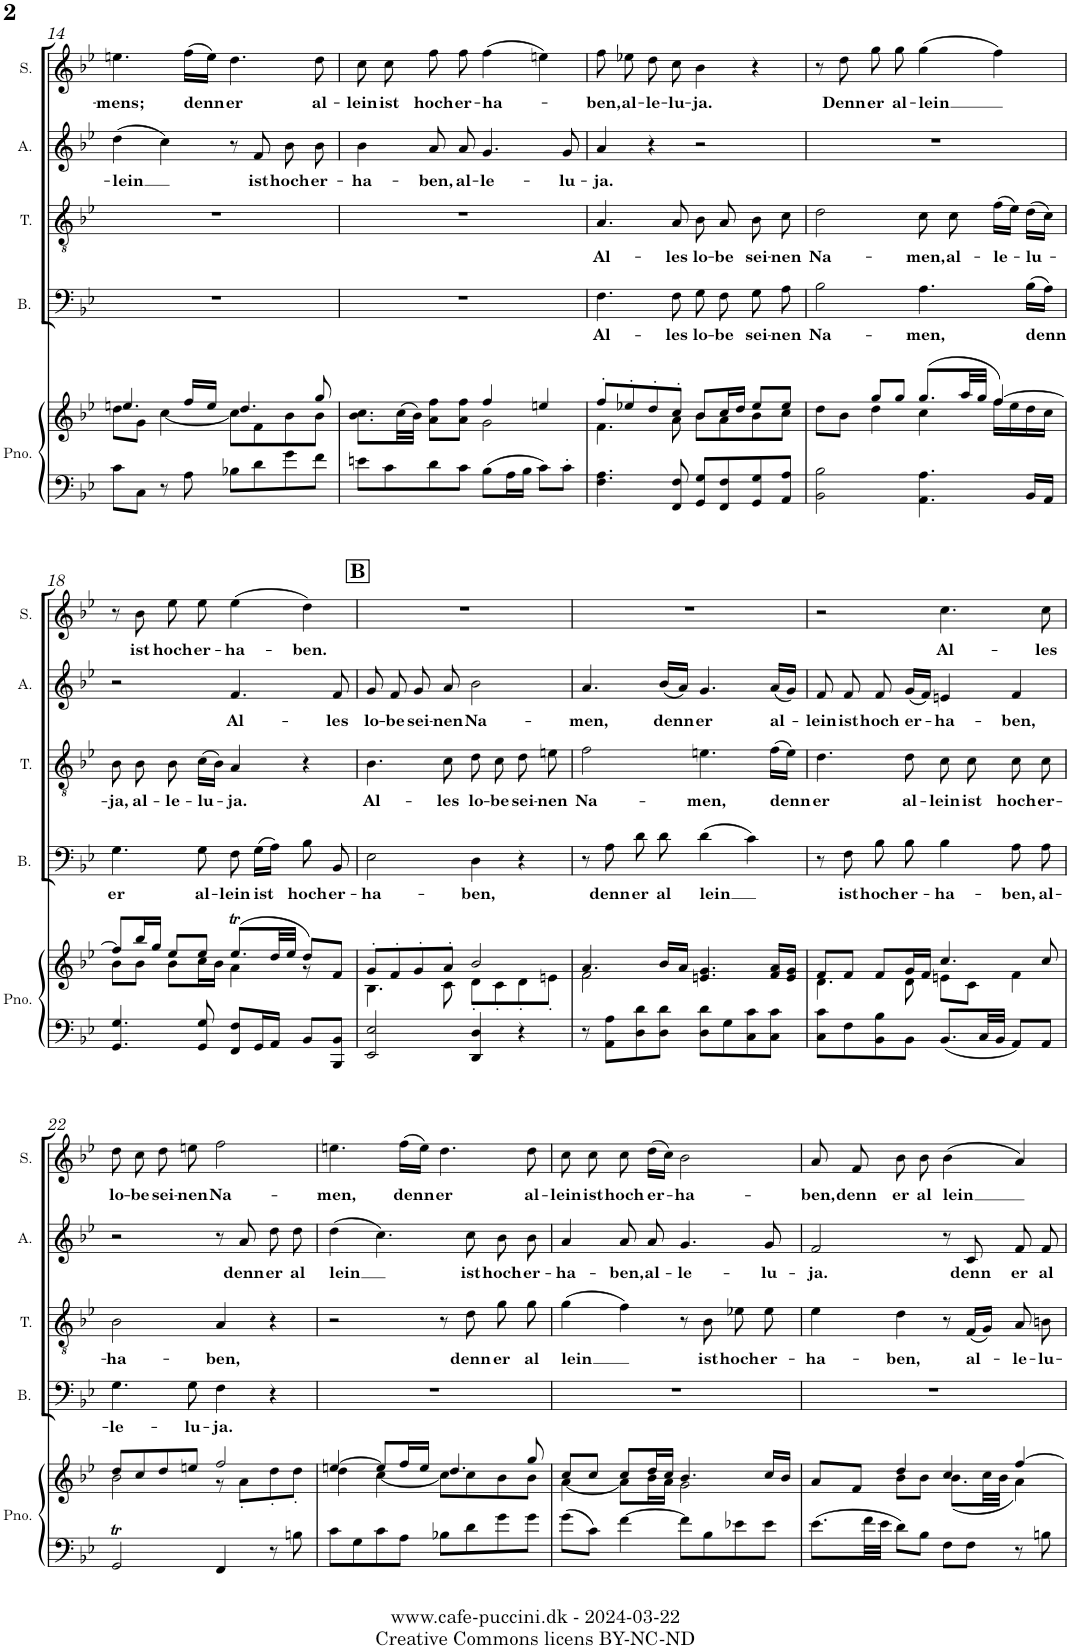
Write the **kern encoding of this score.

**kern	**kern	**kern	**text	**kern	**text	**kern	**text	**kern	**text
*part5	*part5	*part4	*part4	*part3	*part3	*part2	*part2	*part1	*part1
*staff6	*staff5	*staff4	*staff4	*staff3	*staff3	*staff2	*staff2	*staff1	*staff1
*I"Piano	*	*I"Bass	*	*I"Tenor	*	*I"Alto	*	*I"Soprano	*
*I'Pno.	*	*I'B.	*	*I'T.	*	*I'A.	*	*I'S.	*
!!LO:PB:g=z
*clefF4	*clefG2	*clefF4	*	*clefGv2	*	*clefG2	*	*clefG2	*
*k[b-e-]	*k[b-e-]	*k[b-e-]	*	*k[b-e-]	*	*k[b-e-]	*	*k[b-e-]	*
*M4/4	*M4/4	*M4/4	*	*M4/4	*	*M4/4	*	*M4/4	*
*met(c)	*met(c)	*met(c)	*	*met(c)	*	*met(c)	*	*met(c)	*
=14	=14	=14	=14	=14	=14	=14	=14	=14	=14
*	*^	*	*	*	*	*	*	*	*
!	!	!	!	!	!	!	!	!LO:LY:b	!	!LO:LY:b
8c\L	4.een/	8dd\L	1r	.	1r	.	(4dd\	-lein	4.een\	-mens;
8C\J	.	8g\J	.	.	.	.	.	.	.	.
8r	.	[4cc\	.	.	.	.	4cc\)	.	.	.
!	!	!	!	!	!	!	!	!	!	!LO:LY:b
8A\	16ff/LL	.	.	.	.	.	.	.	(16ff\LL	denn
.	16ee/JJ	.	.	.	.	.	.	.	16ee\JJ)	.
!	!	!	!	!	!	!	!	!	!	!LO:LY:b
8B-X\L	4.dd/	8cc\L]	.	.	.	.	8r	.	4.dd\	er
!	!	!	!	!	!	!	!	!LO:LY:b	!	!
8d\	.	8f\	.	.	.	.	8f/	ist	.	.
!	!	!	!	!	!	!	!	!LO:LY:b	!	!
8g\	.	8b-\	.	.	.	.	8b-\	hoch	.	.
!	!	!	!	!	!	!	!	!LO:LY:b	!	!LO:LY:b
8f\J	8gg/	8b-\J	.	.	.	.	8b-\	er-	8dd\	al-
=15	=15	=15	=15	=15	=15	=15	=15	=15	=15	=15
!	!	!	!	!	!	!	!	!LO:LY:b	!	!LO:LY:b
8en\L	8.b-\ 8.cc\L	2ryy	1r	.	1r	.	4b-\	-ha-	8cc\	-lein
!	!	!	!	!	!	!	!	!	!	!LO:LY:b
8c\	.	.	.	.	.	.	.	.	8cc\	ist
.	(32cc\LL	.	.	.	.	.	.	.	.	.
.	32b-\JJJ)	.	.	.	.	.	.	.	.	.
!	!	!	!	!	!	!	!	!LO:LY:b	!	!LO:LY:b
8d\	8a\ 8ff\L	.	.	.	.	.	8a/	-ben,	8ff\	hoch
!	!	!	!	!	!	!	!	!LO:LY:b	!	!LO:LY:b
8c\J	8a\ 8ff\J	.	.	.	.	.	8a/	al-	8ff\	er-
!	!	!	!	!	!	!	!	!LO:LY:b	!	!LO:LY:b
8B-\L	4ff/	2g\	.	.	.	.	4.g/	-le-	(4ff\	-ha-
16A\L	.	.	.	.	.	.	.	.	.	.
16B-\JJ	.	.	.	.	.	.	.	.	.	.
8c\L	4een/	.	.	.	.	.	.	.	4een\)	.
!	!	!	!	!	!	!	!	!LO:LY:b	!	!
8c'\J	.	.	.	.	.	.	8g/	-lu-	.	.
=16	=16	=16	=16	=16	=16	=16	=16	=16	=16	=16
!	!	!	!	!LO:LY:b	!	!LO:LY:b	!	!LO:LY:b	!	!LO:LY:b
4.F\ 4.A\	8ff'/L	4.f\	4.F\	Al-	4.A/	Al-	4a/	-ja.	8ff\	-ben,
!	!	!	!	!	!	!	!	!	!	!LO:LY:b
.	8ee-X'/	.	.	.	.	.	.	.	8ee-X\	al-
!	!	!	!	!	!	!	!	!	!	!LO:LY:b
.	8dd'/	.	.	.	.	.	4r	.	8dd\	-le-
!	!	!	!	!LO:LY:b	!	!LO:LY:b	!	!	!	!LO:LY:b
8FF/ 8F/	8cc'/J	8a\	8F\	-les	8A/	-les	.	.	8cc\	-lu-
!	!	!	!	!LO:LY:b	!	!LO:LY:b	!	!	!	!LO:LY:b
8GG/ 8G/L	8b-/L	8b-\L	8G\	lo-	8B-\	lo-	2r	.	4b-\	-ja.
!	!	!	!	!LO:LY:b	!	!LO:LY:b	!	!	!	!
8FF/ 8F/	16cc/L	8a\	8F\	-be	8A/	-be	.	.	.	.
.	16dd/JJ	.	.	.	.	.	.	.	.	.
!	!	!	!	!LO:LY:b	!	!LO:LY:b	!	!	!	!
8GG/ 8G/	8ee-/L	8b-\	8G\	sei-	8B-\	sei-	.	.	4r	.
!	!	!	!	!LO:LY:b	!	!LO:LY:b	!	!	!	!
8AA/ 8A/J	8ee-/J	8cc\J	8A\	-nen	8c\	-nen	.	.	.	.
=17	=17	=17	=17	=17	=17	=17	=17	=17	=17	=17
!	!	!	!	!LO:LY:b	!	!LO:LY:b	!	!	!	!
2BB-\ 2B-\	8dd\L	4ryy	2B-\	Na-	2d\	Na-	1r	.	8r	.
!	!	!	!	!	!	!	!	!	!	!LO:LY:b
.	8b-\J	.	.	.	.	.	.	.	8dd\	Denn
!	!	!	!	!	!	!	!	!	!	!LO:LY:b
.	8gg/L	4dd\	.	.	.	.	.	.	8gg\	er
!	!	!	!	!	!	!	!	!	!	!LO:LY:b
.	8gg/J	.	.	.	.	.	.	.	8gg\	al-
!	!	!	!	!LO:LY:b	!	!LO:LY:b	!	!	!	!LO:LY:b
4.AA\ 4.A\	(8.gg/L	4cc\	4.A\	-men,	8c\	-men,	.	.	(4gg\	-lein
!	!	!	!	!	!	!LO:LY:b	!	!	!	!
.	.	.	.	.	8c\	al-	.	.	.	.
.	32aa/LL	.	.	.	.	.	.	.	.	.
.	32gg/JJJ	.	.	.	.	.	.	.	.	.
!	!	!	!	!	!	!LO:LY:b	!	!	!	!
.	[4ff/)	16ff\LL	.	.	(16f\LL	-le-	.	.	4ff\)	.
.	.	16ee-\	.	.	16e-\JJ)	.	.	.	.	.
!	!	!	!	!LO:LY:b	!	!LO:LY:b	!	!	!	!
16BB-/LL	.	16dd\	(16B-\LL	denn	(16d\LL	-lu-	.	.	.	.
16AA/JJ	.	16cc\JJ	16A\JJ)	.	16c\JJ)	.	.	.	.	.
!!LO:LB:g=z
=18	=18	=18	=18	=18	=18	=18	=18	=18	=18	=18
!	!	!	!	!LO:LY:b	!	!LO:LY:b	!	!	!	!
4.GG/ 4.G/	8ff/L]	8b-\L	4.G\	er	8B-\	-ja,	2r	.	8r	.
!	!	!	!	!	!	!LO:LY:b	!	!	!	!LO:LY:b
.	16bb-/L	8b-\J	.	.	8B-\	al-	.	.	8b-\	ist
.	16gg/JJ	.	.	.	.	.	.	.	.	.
!	!	!	!	!	!	!LO:LY:b	!	!	!	!LO:LY:b
.	8ee-/L	8b-\L	.	.	8B-\	-le-	.	.	8ee-\	hoch
!	!	!	!	!LO:LY:b	!	!LO:LY:b	!	!	!	!LO:LY:b
8GG/ 8G/	8ee-/J	16cc\L	8G\	al-	(16c\LL	-lu-	.	.	8ee-\	er-
.	.	16b-\JJ	.	.	16B-\JJ)	.	.	.	.	.
!	!	!	!	!LO:LY:b	!	!LO:LY:b	!	!LO:LY:b	!	!LO:LY:b
8FF/ 8F/L	(8.ee-T/L	4a\	8F\	-lein	4A/	-ja.	4.f/	Al-	(4ee-\	-ha-
!	!	!	!	!LO:LY:b	!	!	!	!	!	!
16GG/L	.	.	(16G\LL	ist	.	.	.	.	.	.
16AA/JJ	32dd/LL	.	16A\JJ)	.	.	.	.	.	.	.
.	32ee-/JJJ	.	.	.	.	.	.	.	.	.
!	!	!	!	!LO:LY:b	!	!	!	!	!	!LO:LY:b
8BB-/L	8dd/L)	8r	8B-\	hoch	4r	.	.	.	4dd\)	-ben.
!	!	!	!	!LO:LY:b	!	!	!	!LO:LY:b	!	!
8BBB-/ 8BB-/J	8f/J	8ryy	8BB-/	er-	.	.	8f/	-les	.	.
!!LO:REH:place=s1:a:B:cj:fs=14:t=B
=19	=19	=19	=19	=19	=19	=19	=19	=19	=19	=19
!	!	!	!	!LO:LY:b	!	!LO:LY:b	!	!LO:LY:b	!	!
2EE-/ 2E-/	8g'/L	4.B-\	2E-\	-ha-	4.B-\	Al-	8g/	lo-	1r	.
!	!	!	!	!	!	!	!	!LO:LY:b	!	!
.	8f'/	.	.	.	.	.	8f/	-be	.	.
!	!	!	!	!	!	!	!	!LO:LY:b	!	!
.	8g'/	.	.	.	.	.	8g/	sei-	.	.
!	!	!	!	!	!	!LO:LY:b	!	!LO:LY:b	!	!
.	8a'/J	8c\	.	.	8c\	-les	8a/	-nen	.	.
!	!	!	!	!LO:LY:b	!	!LO:LY:b	!	!LO:LY:b	!	!
4DD/ 4D/	2b-/	8d'\L	4D\	-ben,	8d\	lo-	2b-\	Na-	.	.
!	!	!	!	!	!	!LO:LY:b	!	!	!	!
.	.	8c'\	.	.	8c\	-be	.	.	.	.
!	!	!	!	!	!	!LO:LY:b	!	!	!	!
4r	.	8d'\	4r	.	8d\	sei-	.	.	.	.
!	!	!	!	!	!	!LO:LY:b	!	!	!	!
.	.	8en'\J	.	.	8en\	-nen	.	.	.	.
=20	=20	=20	=20	=20	=20	=20	=20	=20	=20	=20
!	!	!	!	!	!	!LO:LY:b	!	!LO:LY:b	!	!
8r	4.a/	2f\	8r	.	2f\	Na-	4.a/	-men,	1r	.
!	!	!	!	!LO:LY:b	!	!	!	!	!	!
8AA\ 8A\L	.	.	8A\	denn	.	.	.	.	.	.
!	!	!	!	!LO:LY:b	!	!	!	!	!	!
8D\ 8d\	.	.	8d\	er	.	.	.	.	.	.
!	!	!	!	!LO:LY:b	!	!	!	!LO:LY:b	!	!
8D\ 8d\J	16b-/LL	.	8d\	al	.	.	(16b-/LL	denn	.	.
.	16a/JJ	.	.	.	.	.	16a/JJ)	.	.	.
!	!	!	!	!LO:LY:b	!	!LO:LY:b	!	!LO:LY:b	!	!
8D\ 8d\L	4.en/ 4.g/	2ryy	(4d\	lein	4.en\	-men,	4.g/	er	.	.
8G\	.	.	.	.	.	.	.	.	.	.
8C\ 8c\	.	.	4c\)	.	.	.	.	.	.	.
!	!	!	!	!	!	!LO:LY:b	!	!LO:LY:b	!	!
8C\ 8c\J	16f/ 16a/LL	.	.	.	(16f\LL	denn	(16a/LL	al-	.	.
.	16e/ 16g/JJ	.	.	.	16e\JJ)	.	16g/JJ)	.	.	.
=21	=21	=21	=21	=21	=21	=21	=21	=21	=21	=21
!	!	!	!	!	!	!LO:LY:b	!	!LO:LY:b	!	!
8C\ 8c\L	8f/L	4.d\	8r	.	4.d\	er	8f/	-lein	2r	.
!	!	!	!	!LO:LY:b	!	!	!	!LO:LY:b	!	!
8F\	8f/J	.	8F\	ist	.	.	8f/	ist	.	.
!	!	!	!	!LO:LY:b	!	!	!	!LO:LY:b	!	!
8BB-\ 8B-\	8f/L	.	8B-\	hoch	.	.	8f/	hoch	.	.
!	!	!	!	!LO:LY:b	!	!LO:LY:b	!	!LO:LY:b	!	!
8BB-\J	16g/L	8d\	8B-\	er-	8d\	al-	(16g/LL	er-	.	.
.	16f/JJ	.	.	.	.	.	16f/JJ)	.	.	.
!	!	!	!	!LO:LY:b	!	!LO:LY:b	!	!LO:LY:b	!	!LO:LY:b
8.BB-/L	4.cc/	8en\L	4B-\	-ha-	8c\	-lein	4en/	-ha-	4.cc\	Al-
!	!	!	!	!	!	!LO:LY:b	!	!	!	!
.	.	8c\J	.	.	8c\	ist	.	.	.	.
32C/LL	.	.	.	.	.	.	.	.	.	.
32BB-/JJJ	.	.	.	.	.	.	.	.	.	.
!	!	!	!	!LO:LY:b	!	!LO:LY:b	!	!LO:LY:b	!	!
8AA/L	.	4f\	8A\	-ben,	8c\	hoch	4f/	-ben,	.	.
!	!	!	!	!LO:LY:b	!	!LO:LY:b	!	!	!	!LO:LY:b
8AA/J	8cc/	.	8A\	al-	8c\	er-	.	.	8cc\	-les
!!LO:LB:g=z
=22	=22	=22	=22	=22	=22	=22	=22	=22	=22	=22
!	!	!	!	!LO:LY:b	!	!LO:LY:b	!	!	!	!LO:LY:b
2GGT/	8dd/L	2b-\	4.G\	-le-	2B-\	-ha-	2r	.	8dd\	lo-
!	!	!	!	!	!	!	!	!	!	!LO:LY:b
.	8cc/	.	.	.	.	.	.	.	8cc\	-be
!	!	!	!	!	!	!	!	!	!	!LO:LY:b
.	8dd/	.	.	.	.	.	.	.	8dd\	sei-
!	!	!	!	!LO:LY:b	!	!	!	!	!	!LO:LY:b
.	8een/J	.	8G\	-lu-	.	.	.	.	8een\	-nen
!	!	!	!	!LO:LY:b	!	!LO:LY:b	!	!	!	!LO:LY:b
4FF/	2ff/	8r	4F\	-ja.	4A/	-ben,	8r	.	2ff\	Na-
!	!	!	!	!	!	!	!	!LO:LY:b	!	!
.	.	8a'\L	.	.	.	.	8a/	denn	.	.
!	!	!	!	!	!	!	!	!LO:LY:b	!	!
8r	.	8dd'\	4r	.	4r	.	8dd\	er	.	.
!	!	!	!	!	!	!	!	!LO:LY:b	!	!
8Bn\	.	8dd'\J	.	.	.	.	8dd\	al	.	.
=23	=23	=23	=23	=23	=23	=23	=23	=23	=23	=23
!	!	!	!	!	!	!	!	!LO:LY:b	!	!LO:LY:b
8c\L	[4een/	4dd\	1r	.	2r	.	(4dd\	lein	4.een\	-men,
8G\	.	.	.	.	.	.	.	.	.	.
8c\	8ee/L]	[4cc\	.	.	.	.	4.cc\)	.	.	.
!	!	!	!	!	!	!	!	!	!	!LO:LY:b
8A\J	16ff/L	.	.	.	.	.	.	.	(16ff\LL	denn
.	16ee/JJ	.	.	.	.	.	.	.	16ee\JJ)	.
!	!	!	!	!	!	!	!	!	!	!LO:LY:b
8B-X\L	4.dd/	8cc\L]	.	.	8r	.	.	.	4.dd\	er
!	!	!	!	!	!	!LO:LY:b	!	!LO:LY:b	!	!
8d\	.	8cc\	.	.	8d\	denn	8cc\	ist	.	.
!	!	!	!	!	!	!LO:LY:b	!	!LO:LY:b	!	!
8g\	.	8b-\	.	.	8g\	er	8b-\	hoch	.	.
!	!	!	!	!	!	!LO:LY:b	!	!LO:LY:b	!	!LO:LY:b
8g\J	8gg/	8b-\J	.	.	8g\	al	8b-\	er-	8dd\	al-
=24	=24	=24	=24	=24	=24	=24	=24	=24	=24	=24
!	!	!	!	!	!	!LO:LY:b	!	!LO:LY:b	!	!LO:LY:b
8g\L	8cc/L	[4a\	1r	.	(4g\	lein	4a/	-ha-	8cc\	-lein
!	!	!	!	!	!	!	!	!	!	!LO:LY:b
8c\J	8cc/J	.	.	.	.	.	.	.	8cc\	ist
!	!	!	!	!	!	!	!	!LO:LY:b	!	!LO:LY:b
[4f\	8cc/L	8a\L]	.	.	4f\)	.	8a/	-ben,	8cc\	hoch
!	!	!	!	!	!	!	!	!LO:LY:b	!	!LO:LY:b
.	16dd/L	16b-\L	.	.	.	.	8a/	al-	(16dd\LL	er-
.	16cc/JJ	16a\JJ	.	.	.	.	.	.	16cc\JJ)	.
!	!	!	!	!	!	!	!	!LO:LY:b	!	!LO:LY:b
8f\L]	4.b-/	2g\	.	.	8r	.	4.g/	-le-	2b-\	-ha-
!	!	!	!	!	!	!LO:LY:b	!	!	!	!
8B-\	.	.	.	.	8B-\	ist	.	.	.	.
!	!	!	!	!	!	!LO:LY:b	!	!	!	!
8e-X\	.	.	.	.	8e-X\	hoch	.	.	.	.
!	!	!	!	!	!	!LO:LY:b	!	!LO:LY:b	!	!
8e-\J	16cc/LL	.	.	.	8e-\	er-	8g/	-lu-	.	.
.	16b-/JJ	.	.	.	.	.	.	.	.	.
=25	=25	=25	=25	=25	=25	=25	=25	=25	=25	=25
!	!	!	!	!	!	!LO:LY:b	!	!LO:LY:b	!	!LO:LY:b
8.e-\L	8a/L	4ryy	1r	.	4e-\	-ha-	2f/	-ja.	8a/	-ben,
!	!	!	!	!	!	!	!	!	!	!LO:LY:b
.	8f/J	.	.	.	.	.	.	.	8f/	denn
32f\LL	.	.	.	.	.	.	.	.	.	.
32e-\JJJ	.	.	.	.	.	.	.	.	.	.
!	!	!	!	!	!	!LO:LY:b	!	!	!	!LO:LY:b
8d\L	4dd/	8b-\L	.	.	4d\	-ben,	.	.	8b-\	er
!	!	!	!	!	!	!	!	!	!	!LO:LY:b
8B-\J	.	8b-\J	.	.	.	.	.	.	8b-\	al
!	!	!	!	!	!	!	!	!	!	!LO:LY:b
8F\L	4cc/	(8.b-\L	.	.	8r	.	8r	.	(4b-\	lein
!	!	!	!	!	!	!LO:LY:b	!	!LO:LY:b	!	!
8F\J	.	.	.	.	(16F/LL	al-	8c/	denn	.	.
.	.	32cc\LL	.	.	16G/JJ)	.	.	.	.	.
.	.	32b-\JJJ	.	.	.	.	.	.	.	.
!	!	!	!	!	!	!LO:LY:b	!	!LO:LY:b	!	!
8r	[4ff/	4a\)	.	.	8A/	-le-	8f/	er	4a/)	.
!	!	!	!	!	!	!LO:LY:b	!	!LO:LY:b	!	!
8Bn\	.	.	.	.	8Bn\	-lu-	8f/	al	.	.
*	*v	*v	*	*	*	*	*	*	*	*
=	=	=	=	=	=	=	=	=	=
*-	*-	*-	*-	*-	*-	*-	*-	*-	*-
